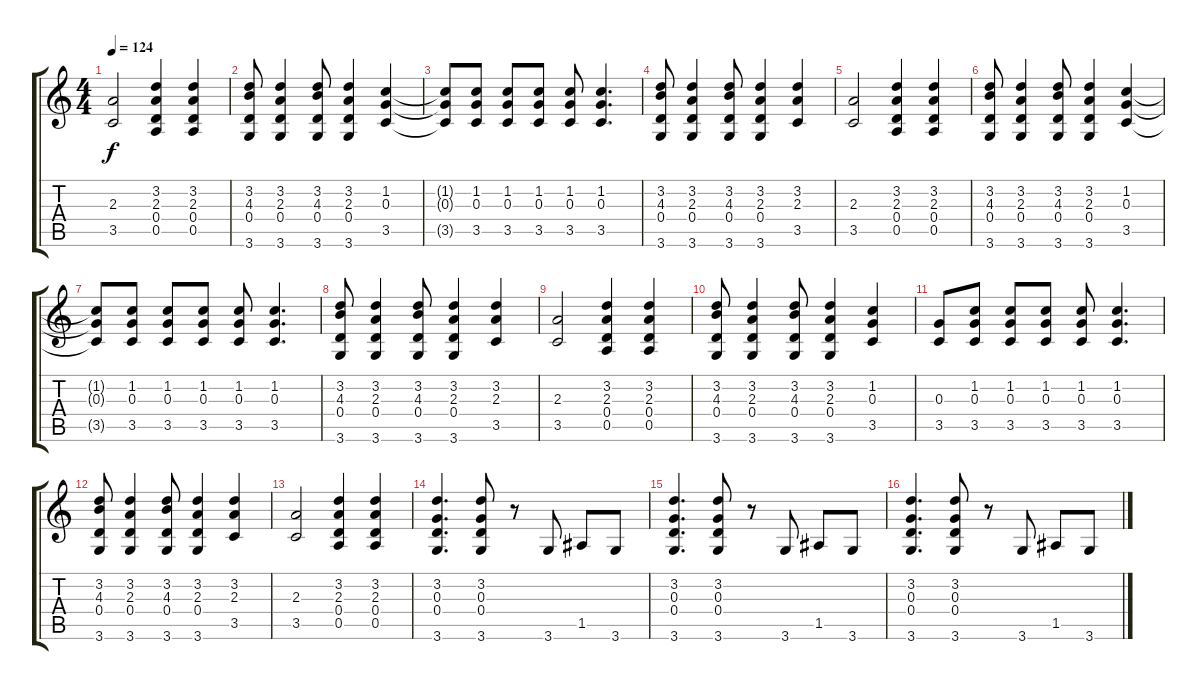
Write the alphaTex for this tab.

\track "" {instrument overdrivenguitar}
\staff {score tabs}
\tuning (E4 B3 G3 D3 A2 E2) {hide}
\ts (4 4)
\tempo 124
\clef g2
\ks c
(2.3 3.5).2{dy f} (3.2 2.3 0.4 0.5).4 (3.2 2.3 0.4 0.5).4 |
(3.2 4.3 0.4 3.6).8 (3.2 2.3 0.4 3.6).4 (3.2 4.3 0.4 3.6).8 (3.2 2.3 0.4 3.6).4 (1.2 0.3 3.5).4 |
(1.2{t} 0.3{t} 3.5{t}).8 (1.2 0.3 3.5).8 (1.2 0.3 3.5).8 (1.2 0.3 3.5).8 (1.2 0.3 3.5).8 (1.2 0.3 3.5).4{d} |
(3.2 4.3 0.4 3.6).8 (3.2 2.3 0.4 3.6).4 (3.2 4.3 0.4 3.6).8 (3.2 2.3 0.4 3.6).4 (3.2 2.3 3.5).4 |
(2.3 3.5).2 (3.2 2.3 0.4 0.5).4 (3.2 2.3 0.4 0.5).4 |
(3.2 4.3 0.4 3.6).8 (3.2 2.3 0.4 3.6).4 (3.2 4.3 0.4 3.6).8 (3.2 2.3 0.4 3.6).4 (1.2 0.3 3.5).4 |
(1.2{t} 0.3{t} 3.5{t}).8 (1.2 0.3 3.5).8 (1.2 0.3 3.5).8 (1.2 0.3 3.5).8 (1.2 0.3 3.5).8 (1.2 0.3 3.5).4{d} |
(3.2 4.3 0.4 3.6).8 (3.2 2.3 0.4 3.6).4 (3.2 4.3 0.4 3.6).8 (3.2 2.3 0.4 3.6).4 (3.2 2.3 3.5).4 |
(2.3 3.5).2 (3.2 2.3 0.4 0.5).4 (3.2 2.3 0.4 0.5).4 |
(3.2 4.3 0.4 3.6).8 (3.2 2.3 0.4 3.6).4 (3.2 4.3 0.4 3.6).8 (3.2 2.3 0.4 3.6).4 (1.2 0.3 3.5).4 |
(0.3 3.5).8 (1.2 0.3 3.5).8 (1.2 0.3 3.5).8 (1.2 0.3 3.5).8 (1.2 0.3 3.5).8 (1.2 0.3 3.5).4{d} |
(3.2 4.3 0.4 3.6).8 (3.2 2.3 0.4 3.6).4 (3.2 4.3 0.4 3.6).8 (3.2 2.3 0.4 3.6).4 (3.2 2.3 3.5).4 |
(2.3 3.5).2 (3.2 2.3 0.4 0.5).4 (3.2 2.3 0.4 0.5).4 |
(3.2 0.3 0.4 3.6).4{d} (3.2 0.3 0.4 3.6).8 r.8 3.6.8 1.5.8 3.6.8 |
(3.2 0.3 0.4 3.6).4{d} (3.2 0.3 0.4 3.6).8 r.8 3.6.8 1.5.8 3.6.8 |
(3.2 0.3 0.4 3.6).4{d} (3.2 0.3 0.4 3.6).8 r.8 3.6.8 1.5.8 3.6.8
